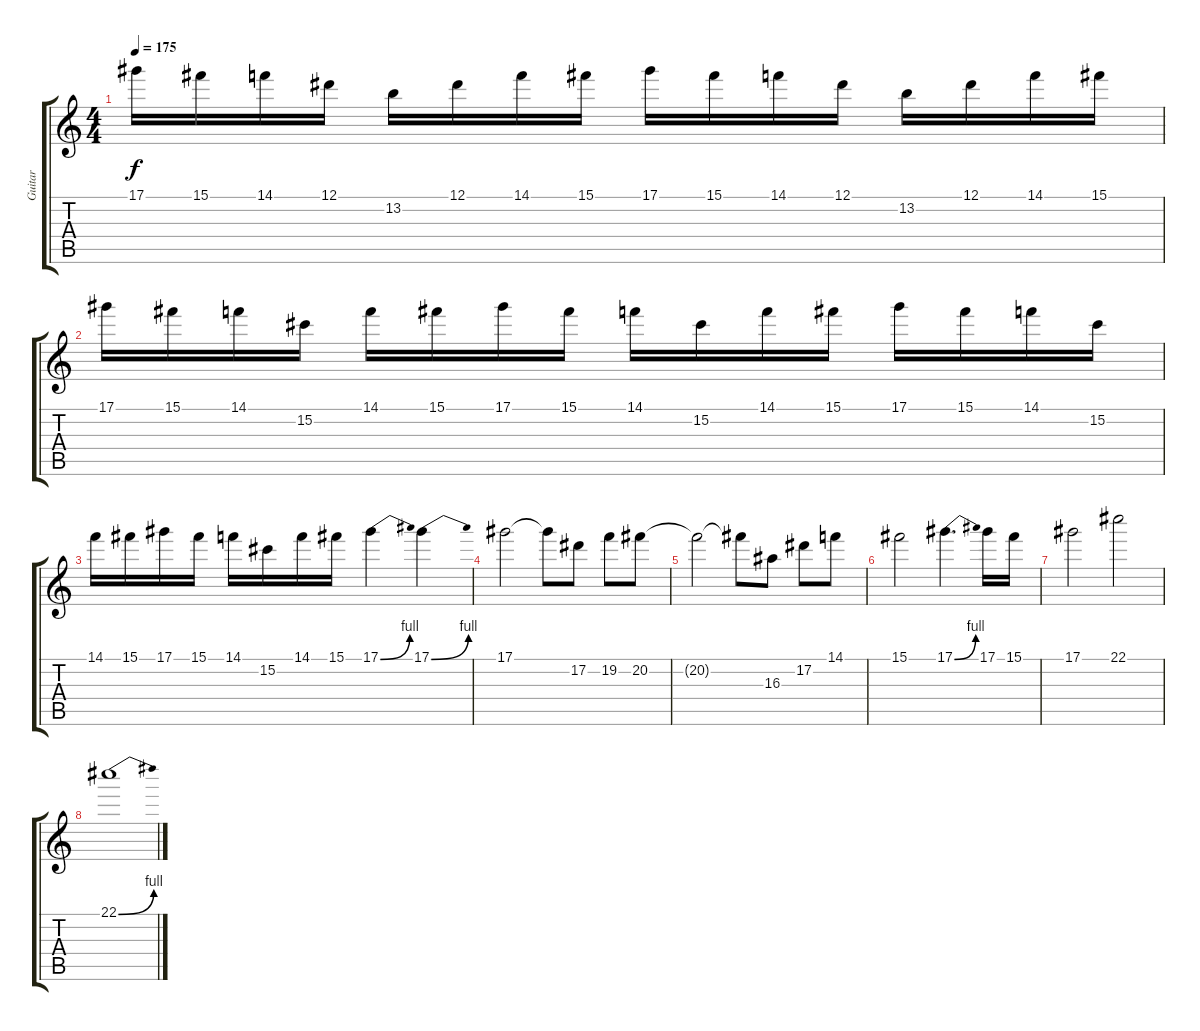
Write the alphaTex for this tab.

\track ("Guitar" "Guitar") {instrument distortionguitar}
\staff {score tabs}
\tuning (Eb4 Bb3 Gb3 Db3 Ab2 Eb2) {hide}
\ts (4 4)
\tempo 175
\clef g2
\ks c
17.1.16{dy f} 15.1.16 14.1.16 12.1.16 13.2.16 12.1.16 14.1.16 15.1.16 17.1.16 15.1.16 14.1.16 12.1.16 13.2.16 12.1.16 14.1.16 15.1.16 |
17.1.16 15.1.16 14.1.16 15.2.16 14.1.16 15.1.16 17.1.16 15.1.16 14.1.16 15.2.16 14.1.16 15.1.16 17.1.16 15.1.16 14.1.16 15.2.16 |
14.1.16 15.1.16 17.1.16 15.1.16 14.1.16 15.2.16 14.1.16 15.1.16 17.1{be (bend 0 0 60 4)}.4 17.1{be (bend 0 0 60 4)}.4 |
17.1.2 17.1{t}.8 17.2.8 19.2.8 20.2.8 |
20.2{t}.2 20.2{t}.8 16.3.8 17.2.8 14.1.8 |
15.1.2 17.1{be (bend 0 0 60 4)}.4{d} 17.1.16 15.1.16 |
17.1.2 22.1.2 |
22.1{be (bend 0 0 60 4)}.1
